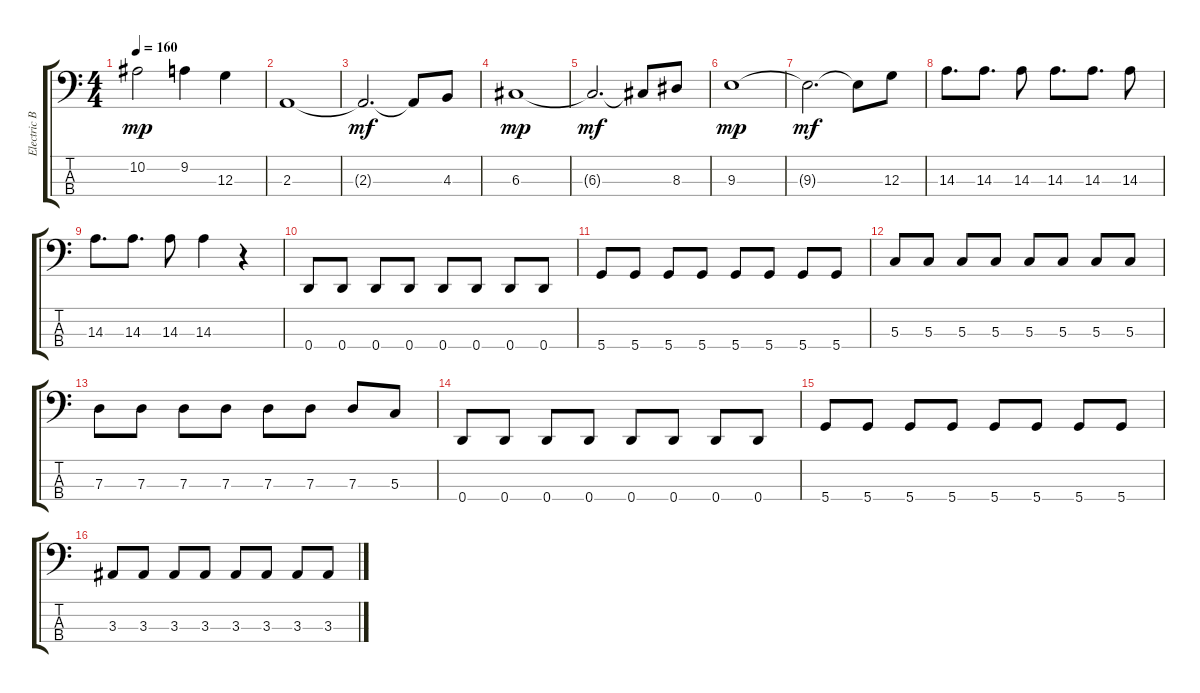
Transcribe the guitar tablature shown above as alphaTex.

\track ("Electric Bass" "Electric B") {instrument electricbassfinger}
\staff {score tabs}
\tuning (F2 C2 G1 D1) {hide}
\ts (4 4)
\tempo 160
\clef f4
\ks c
10.2.2{dy mp} 9.2.4 12.3.4 |
2.3.1 |
2.3{t}.2{d dy mf} 2.3{t}.8 4.3.8 |
6.3.1{dy mp} |
6.3{t}.2{d dy mf} 6.3{t}.8 8.3.8 |
9.3.1{dy mp} |
9.3{t}.2{d dy mf} 9.3{t}.8 12.3.8 |
14.3.8{d} 14.3.8{d} 14.3.8 14.3.8{d} 14.3.8{d} 14.3.8 |
14.3.8{d} 14.3.8{d} 14.3.8 14.3.4 r.4 |
0.4.8 0.4.8 0.4.8 0.4.8 0.4.8 0.4.8 0.4.8 0.4.8 |
5.4.8 5.4.8 5.4.8 5.4.8 5.4.8 5.4.8 5.4.8 5.4.8 |
5.3.8 5.3.8 5.3.8 5.3.8 5.3.8 5.3.8 5.3.8 5.3.8 |
7.3.8 7.3.8 7.3.8 7.3.8 7.3.8 7.3.8 7.3.8 5.3.8 |
0.4.8 0.4.8 0.4.8 0.4.8 0.4.8 0.4.8 0.4.8 0.4.8 |
5.4.8 5.4.8 5.4.8 5.4.8 5.4.8 5.4.8 5.4.8 5.4.8 |
3.3.8 3.3.8 3.3.8 3.3.8 3.3.8 3.3.8 3.3.8 3.3.8
